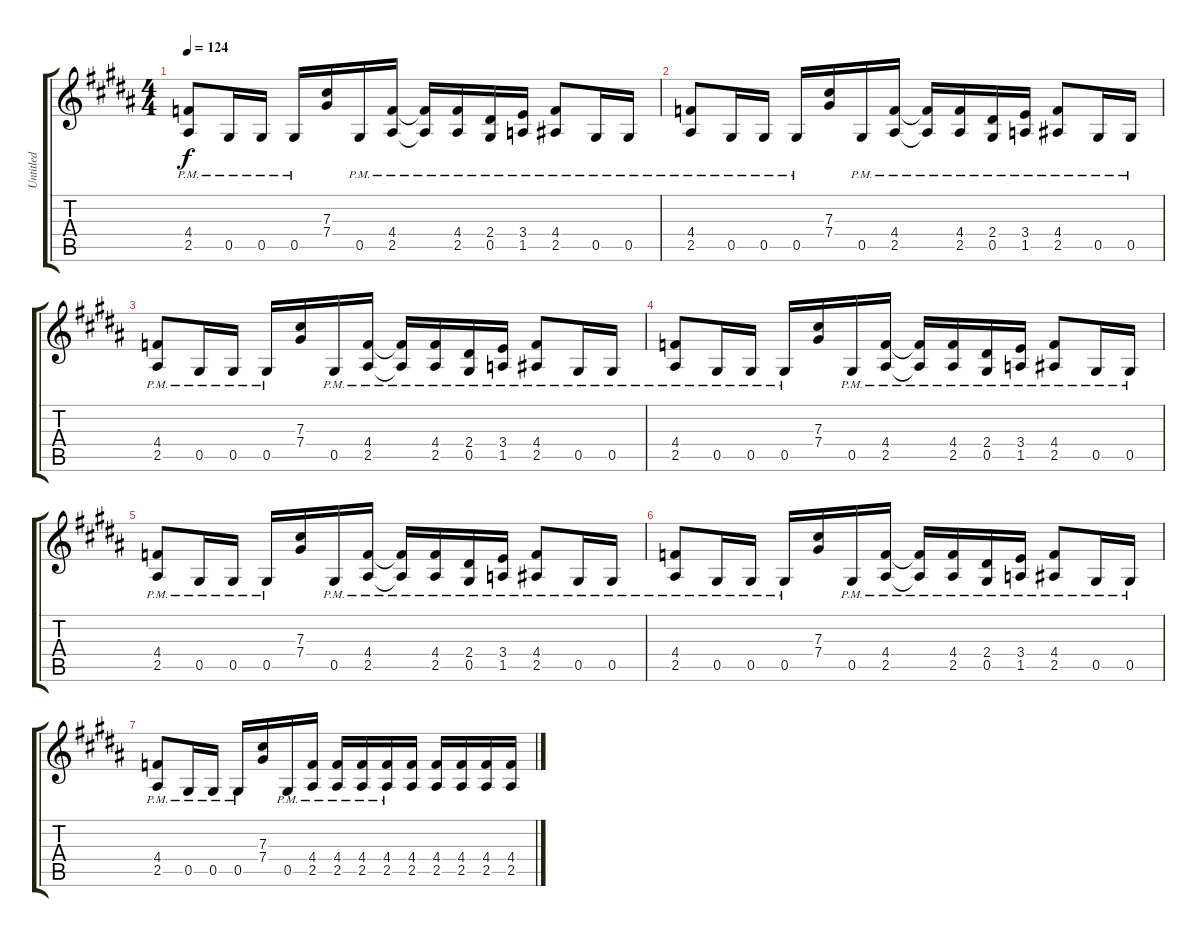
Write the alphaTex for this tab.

\track ("Untitled" "Untitled") {instrument overdrivenguitar}
\staff {score tabs}
\tuning (Eb4 Bb3 Gb3 Db3 Ab2 Eb2) {hide}
\ts (4 4)
\tempo 124
\clef g2
\ks g#minor
(4.4{pm} 2.5{pm}).8{dy f} 0.5{pm}.16 0.5{pm}.16 0.5{pm}.16 (7.3 7.4).16 0.5{pm}.16 (4.4{pm} 2.5{pm}).16 (4.4{pm t} 2.5{pm t}).16 (4.4{pm} 2.5{pm}).16 (2.4{pm} 0.5{pm}).16 (3.4{pm} 1.5{pm}).16 (4.4{pm} 2.5{pm}).8 0.5{pm}.16 0.5{pm}.16 |
(4.4{pm} 2.5{pm}).8 0.5{pm}.16 0.5{pm}.16 0.5{pm}.16 (7.3 7.4).16 0.5{pm}.16 (4.4{pm} 2.5{pm}).16 (4.4{pm t} 2.5{pm t}).16 (4.4{pm} 2.5{pm}).16 (2.4{pm} 0.5{pm}).16 (3.4{pm} 1.5{pm}).16 (4.4{pm} 2.5{pm}).8 0.5{pm}.16 0.5{pm}.16 |
(4.4{pm} 2.5{pm}).8 0.5{pm}.16 0.5{pm}.16 0.5{pm}.16 (7.3 7.4).16 0.5{pm}.16 (4.4{pm} 2.5{pm}).16 (4.4{pm t} 2.5{pm t}).16 (4.4{pm} 2.5{pm}).16 (2.4{pm} 0.5{pm}).16 (3.4{pm} 1.5{pm}).16 (4.4{pm} 2.5{pm}).8 0.5{pm}.16 0.5{pm}.16 |
(4.4{pm} 2.5{pm}).8 0.5{pm}.16 0.5{pm}.16 0.5{pm}.16 (7.3 7.4).16 0.5{pm}.16 (4.4{pm} 2.5{pm}).16 (4.4{pm t} 2.5{pm t}).16 (4.4{pm} 2.5{pm}).16 (2.4{pm} 0.5{pm}).16 (3.4{pm} 1.5{pm}).16 (4.4{pm} 2.5{pm}).8 0.5{pm}.16 0.5{pm}.16 |
(4.4{pm} 2.5{pm}).8 0.5{pm}.16 0.5{pm}.16 0.5{pm}.16 (7.3 7.4).16 0.5{pm}.16 (4.4{pm} 2.5{pm}).16 (4.4{pm t} 2.5{pm t}).16 (4.4{pm} 2.5{pm}).16 (2.4{pm} 0.5{pm}).16 (3.4{pm} 1.5{pm}).16 (4.4{pm} 2.5{pm}).8 0.5{pm}.16 0.5{pm}.16 |
(4.4{pm} 2.5{pm}).8 0.5{pm}.16 0.5{pm}.16 0.5{pm}.16 (7.3 7.4).16 0.5{pm}.16 (4.4{pm} 2.5{pm}).16 (4.4{pm t} 2.5{pm t}).16 (4.4{pm} 2.5{pm}).16 (2.4{pm} 0.5{pm}).16 (3.4{pm} 1.5{pm}).16 (4.4{pm} 2.5{pm}).8 0.5{pm}.16 0.5{pm}.16 |
(4.4{pm} 2.5{pm}).8 0.5{pm}.16 0.5{pm}.16 0.5{pm}.16 (7.3 7.4).16 0.5{pm}.16 (4.4{pm} 2.5{pm}).16 (4.4{pm} 2.5{pm}).16 (4.4{pm} 2.5{pm}).16 (4.4{pm} 2.5{pm}).16 (4.4 2.5).16 (4.4 2.5).16 (4.4 2.5).16 (4.4 2.5).16 (4.4 2.5).16
